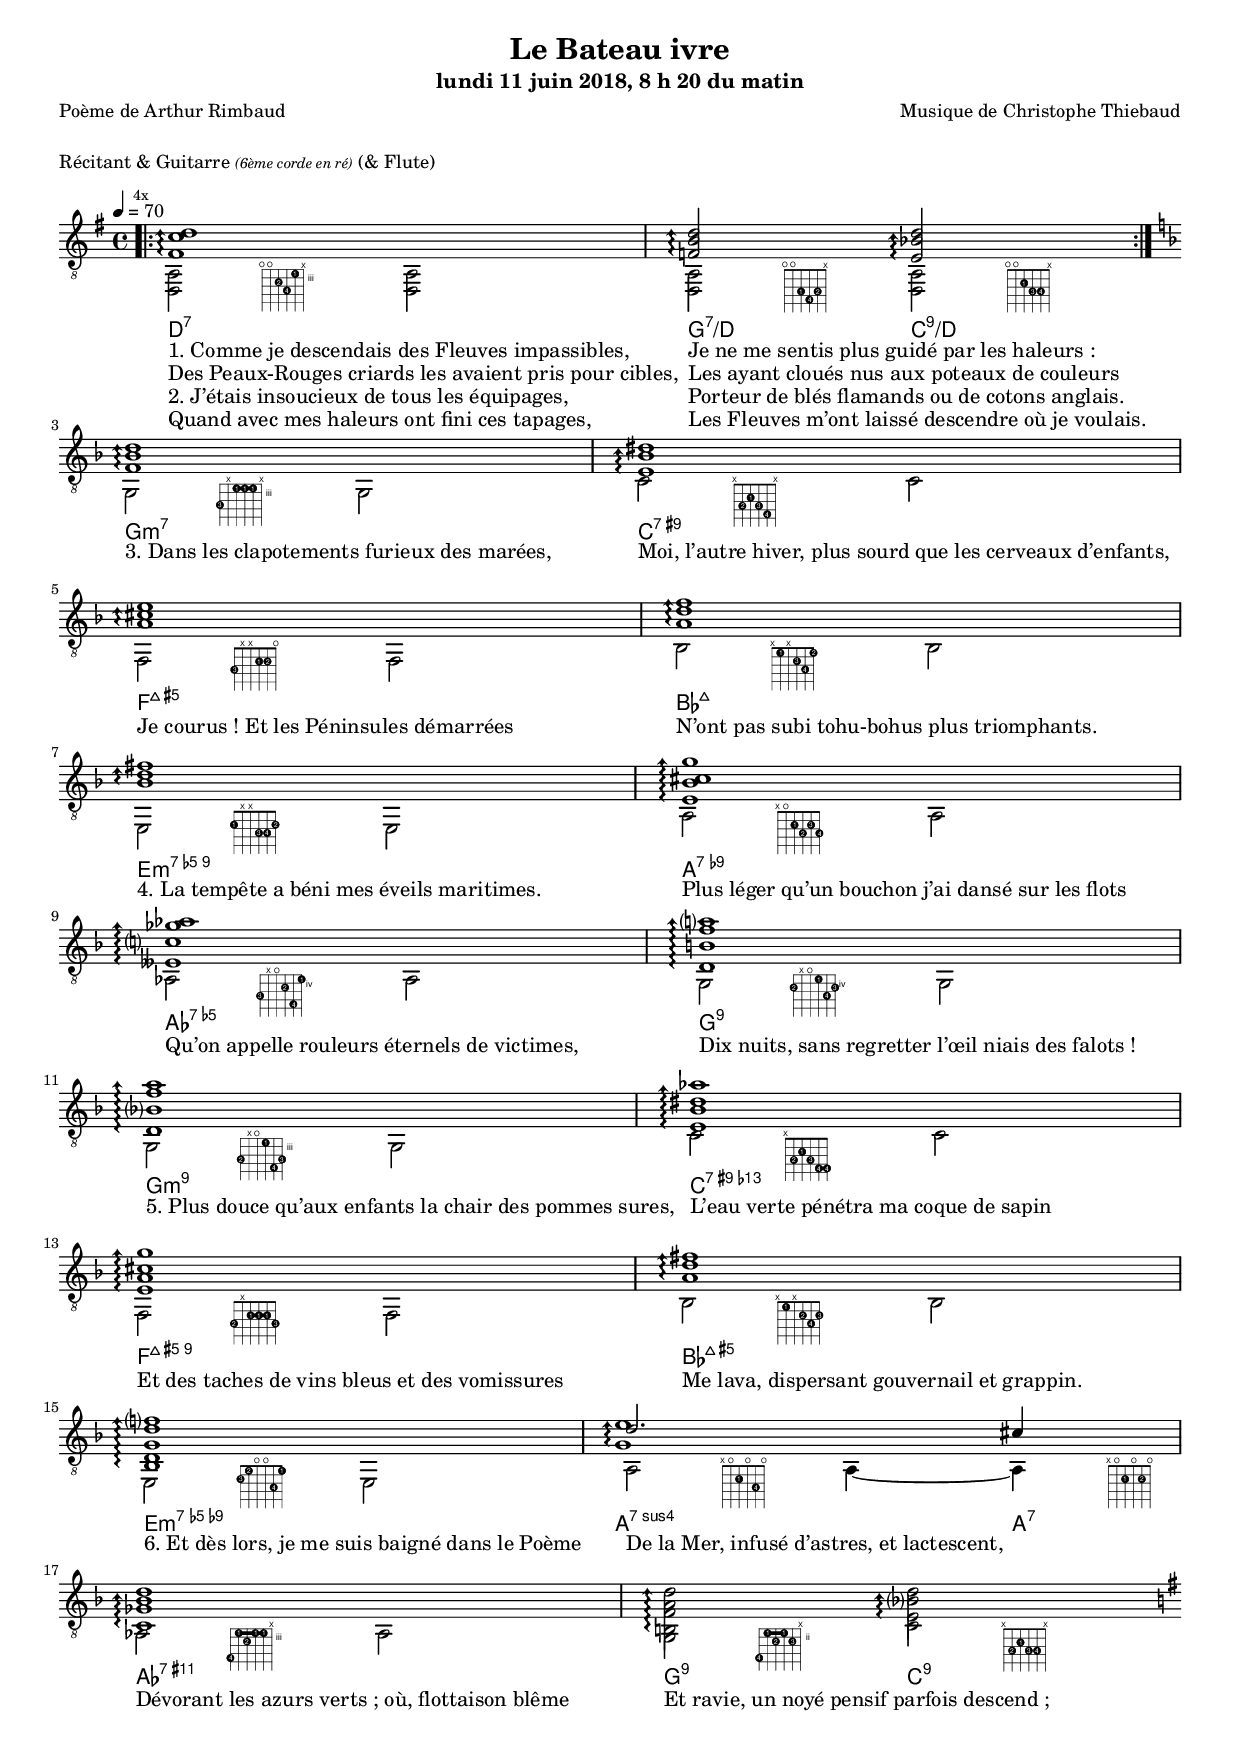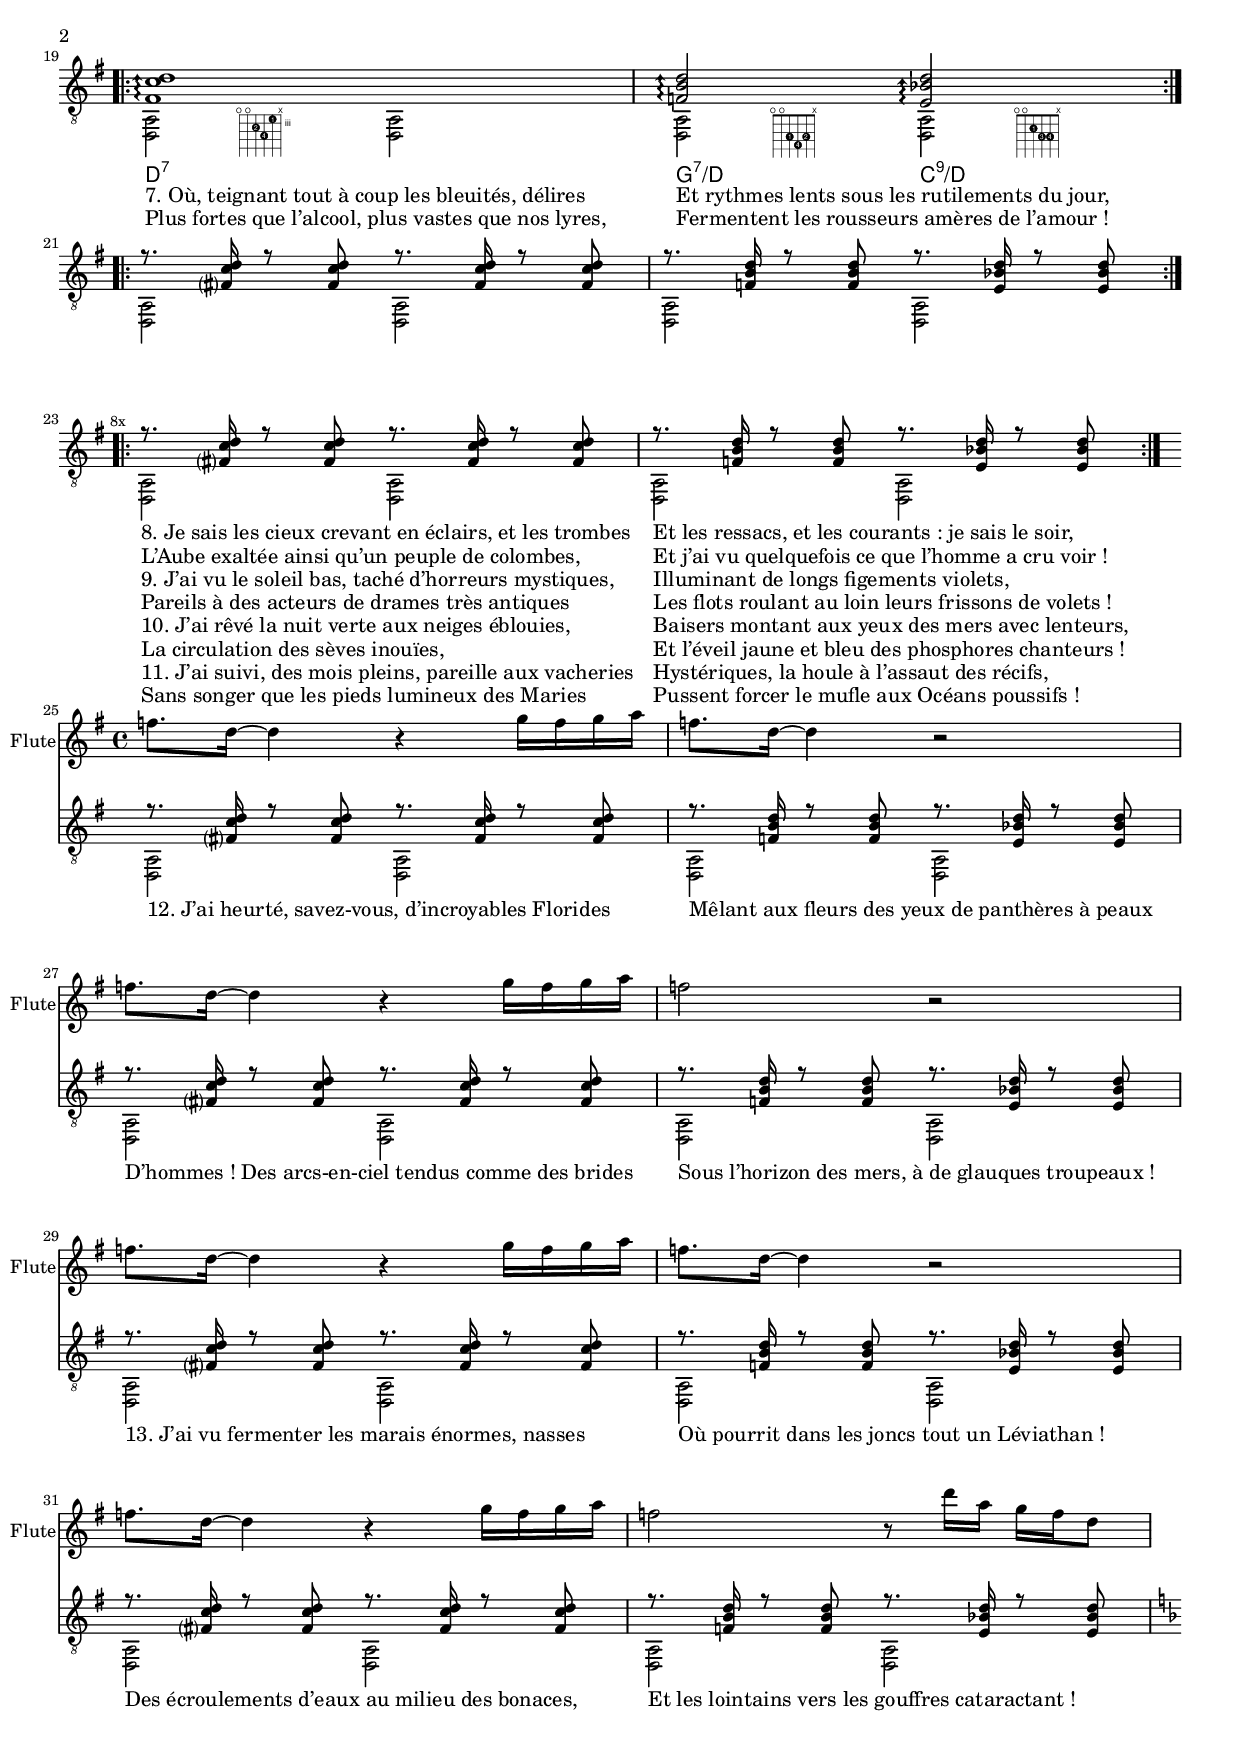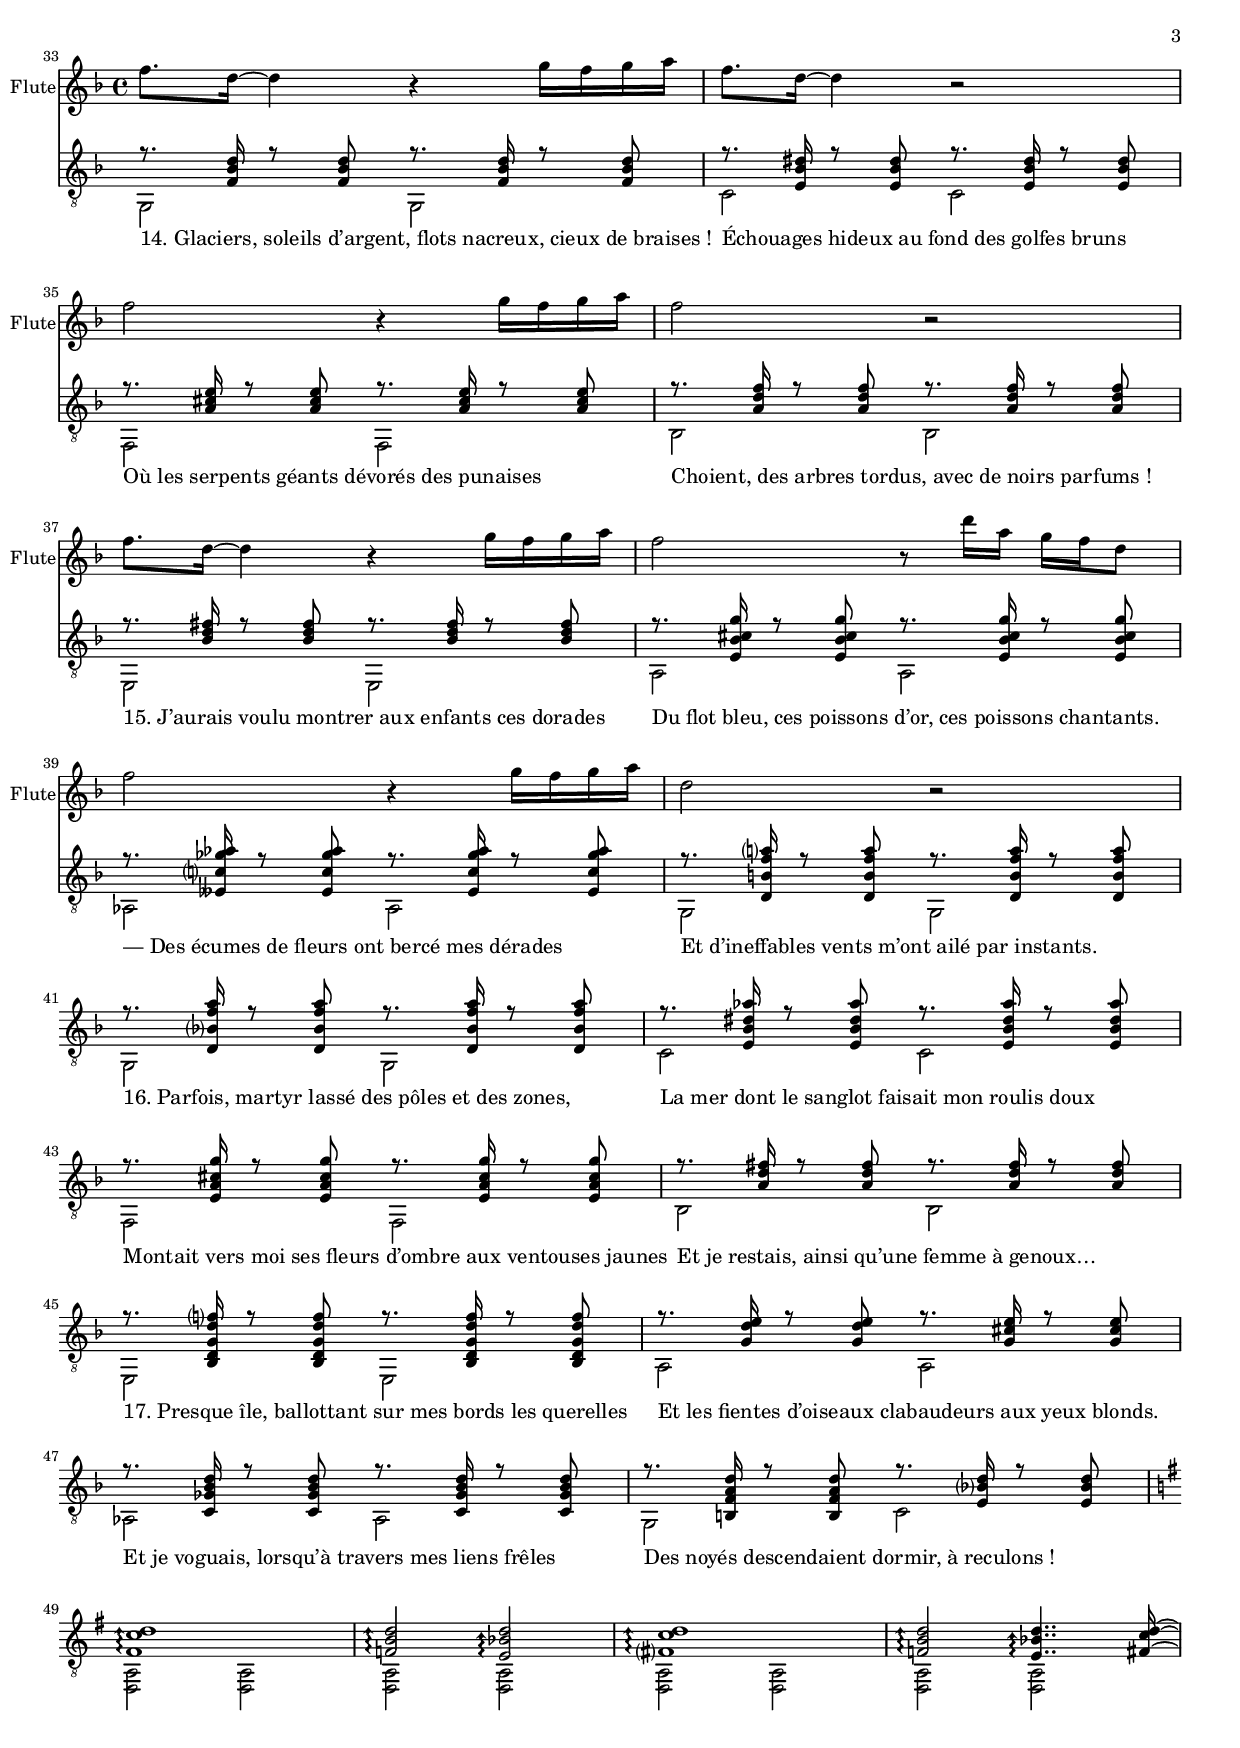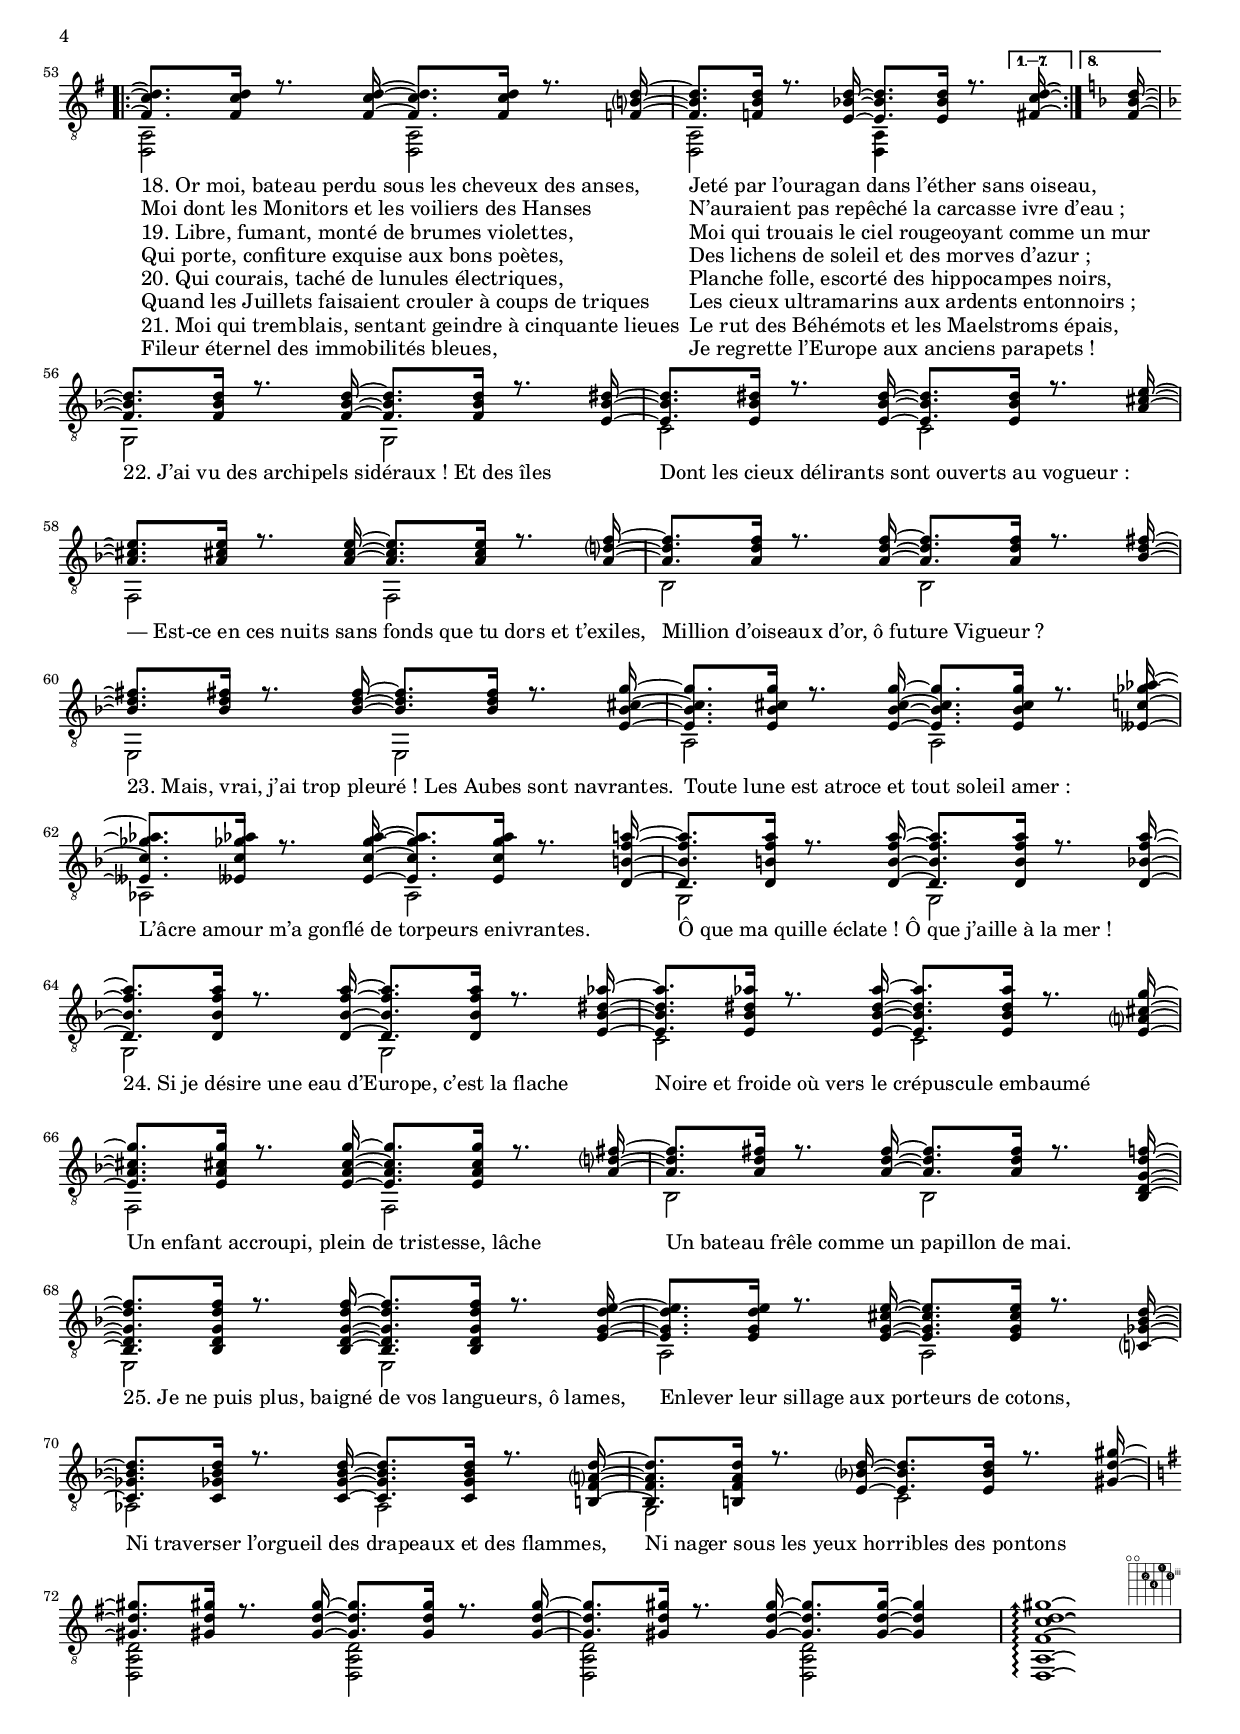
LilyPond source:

\version "2.22.0"

#(set-global-staff-size 16)

%{
\paper {
  page-count = #4
}
%}

textOne = \lyricmode {
  "1. Comme je descendais des Fleuves impassibles, " " "
  "Je ne me sentis plus guidé par les haleurs : " " "
} textOneAndAHalf = \lyricmode {
  "Des Peaux-Rouges criards les avaient pris pour cibles, " " "
  "Les ayant cloués nus aux poteaux de couleurs " " "
} textTwo = \lyricmode {
  "2. J’étais insoucieux de tous les équipages, " " "
  "Porteur de blés flamands ou de cotons anglais. " " "
} textTwoAndAHalf = \lyricmode {
  "Quand avec mes haleurs ont fini ces tapages, " " "
  "Les Fleuves m’ont laissé descendre où je voulais. " " "
}

textThreeFourFiveSix = \lyricmode {
  "3. Dans les clapotements furieux des marées, " " "
  "Moi, l’autre hiver, plus sourd que les cerveaux d’enfants,  " " "
  "Je courus ! Et les Péninsules démarrées " " "
  "N’ont pas subi tohu-bohus plus triomphants. " " "

  "4. La tempête a béni mes éveils maritimes. " " "
  "Plus léger qu’un bouchon j’ai dansé sur les flots " " "
  "Qu’on appelle rouleurs éternels de victimes, " " "
  "Dix nuits, sans regretter l’œil niais des falots ! " " "

  "5. Plus douce qu’aux enfants la chair des pommes sures, " " "
  "L’eau verte pénétra ma coque de sapin " " "
  "Et des taches de vins bleus et des vomissures " " "
  "Me lava, dispersant gouvernail et grappin. " " "

  "6. Et dès lors, je me suis baigné dans le Poème " " "
  "De la Mer, infusé d’astres, et lactescent, " " "
  "Dévorant les azurs verts ; où, flottaison blême " " "
  "Et ravie, un noyé pensif parfois descend ; " " "
}

textSeven=  \lyricmode {
  "7. Où, teignant tout à coup les bleuités, délires " " "
  "Et rythmes lents sous les rutilements du jour, " " "
} textSevenAndAHalf =  \lyricmode {
  "Plus fortes que l’alcool, plus vastes que nos lyres, " " "
  "Fermentent les rousseurs amères de l’amour ! " " "
}

textSilent =  \lyricmode {
  % https://www.compart.com/fr/unicode/U+00A0
  " " " "
  " " " "
}

textHeight =  \lyricmode {
  "8. Je sais les cieux crevant en éclairs, et les trombes " " "
  "Et les ressacs, et les courants : je sais le soir, " " "
} textHeightndAHalf = \lyricmode {
  "L’Aube exaltée ainsi qu’un peuple de colombes, " " "
  "Et j’ai vu quelquefois ce que l’homme a cru voir ! " " "
} textNine = \lyricmode {
  "9. J’ai vu le soleil bas, taché d’horreurs mystiques, " " "
  "Illuminant de longs figements violets, " " "
} textNineAndAHalf = \lyricmode {
  "Pareils à des acteurs de drames très antiques " " "
  "Les flots roulant au loin leurs frissons de volets ! " " "
} textTen = \lyricmode {
  "10. J’ai rêvé la nuit verte aux neiges éblouies, " " "
  "Baisers montant aux yeux des mers avec lenteurs, " " "
} textTenAndAHalf = \lyricmode {
  "La circulation des sèves inouïes, " " "
  "Et l’éveil jaune et bleu des phosphores chanteurs ! " " "
} textEleven = \lyricmode {
  "11. J’ai suivi, des mois pleins, pareille aux vacheries " " "
  "Hystériques, la houle à l’assaut des récifs, " " "
} textElevenAndAHalf = \lyricmode {
  "Sans songer que les pieds lumineux des Maries " " "
  "Pussent forcer le mufle aux Océans poussifs ! " " "
} textTwelve = \lyricmode {
  "12. J’ai heurté, savez-vous, d’incroyables Florides " " "
  "Mêlant aux fleurs des yeux de panthères à peaux " " "
} textTwelveAndAHalf = \lyricmode {
  "D’hommes ! Des arcs-en-ciel tendus comme des brides " " "
  "Sous l’horizon des mers, à de glauques troupeaux ! " " "
} textThirteen = \lyricmode {
  "13. J’ai vu fermenter les marais énormes, nasses " " "
  "Où pourrit dans les joncs tout un Léviathan ! " " "
} textThirteenAndAHalf = \lyricmode {
  "Des écroulements d’eaux au milieu des bonaces, " " "
  "Et les lointains vers les gouffres cataractant ! " " "
}

textFourteenFifteenSixteenSeventeen = \lyricmode {
  "14. Glaciers, soleils d’argent, flots nacreux, cieux de braises ! " " "
  "Échouages hideux au fond des golfes bruns " " "
  "Où les serpents géants dévorés des punaises " " "
  "Choient, des arbres tordus, avec de noirs parfums ! " " "

  "15. J’aurais voulu montrer aux enfants ces dorades " " "
  "Du flot bleu, ces poissons d’or, ces poissons chantants. " " "
  "— Des écumes de fleurs ont bercé mes dérades " " "
  "Et d’ineffables vents m’ont ailé par instants. " " "

  "16. Parfois, martyr lassé des pôles et des zones, " " "
  "La mer dont le sanglot faisait mon roulis doux " " "
  "Montait vers moi ses fleurs d’ombre aux ventouses jaunes " " "
  "Et je restais, ainsi qu’une femme à genoux… " " "

  "17. Presque île, ballottant sur mes bords les querelles " " "
  "Et les fientes d’oiseaux clabaudeurs aux yeux blonds. " " "
  "Et je voguais, lorsqu’à travers mes liens frêles " " "
  "Des noyés descendaient dormir, à reculons ! " " "
}

textEighteen = \lyricmode {
  "18. Or moi, bateau perdu sous les cheveux des anses, " " "
  "Jeté par l’ouragan dans l’éther sans oiseau, " " "
} textEighteenAndAHalf = \lyricmode {
  "Moi dont les Monitors et les voiliers des Hanses " " "
  "N’auraient pas repêché la carcasse ivre d’eau ; " " "
} textNineteen = \lyricmode {
  "19. Libre, fumant, monté de brumes violettes, " " "
  "Moi qui trouais le ciel rougeoyant comme un mur " " "
} textNineteenAndAHalf = \lyricmode {
  "Qui porte, confiture exquise aux bons poètes, " " "
  "Des lichens de soleil et des morves d’azur ; " " "
} textTwenty = \lyricmode {
  "20. Qui courais, taché de lunules électriques, " " "
  "Planche folle, escorté des hippocampes noirs, " " "
} textTwentyAndAHalf = \lyricmode {
  "Quand les Juillets faisaient crouler à coups de triques " " "
  "Les cieux ultramarins aux ardents entonnoirs ; " " "
} textTwentyOne = \lyricmode {
  "21. Moi qui tremblais, sentant geindre à cinquante lieues " " "
  "Le rut des Béhémots et les Maelstroms épais, " " "
} textTwentyOneAndAHalf = \lyricmode {
  "Fileur éternel des immobilités bleues, " " "
  "Je regrette l’Europe aux anciens parapets ! " " "
}

textTwentyTwoTwentyThreeTwentyFourTwentyFive = \lyricmode {
  "22. J’ai vu des archipels sidéraux ! Et des îles " " "
  "Dont les cieux délirants sont ouverts au vogueur : " " "
  "— Est-ce en ces nuits sans fonds que tu dors et t’exiles, " " "
  "Million d’oiseaux d’or, ô future Vigueur ? " " "

  "23. Mais, vrai, j’ai trop pleuré ! Les Aubes sont navrantes. " " "
  "Toute lune est atroce et tout soleil amer : " " "
  "L’âcre amour m’a gonflé de torpeurs enivrantes. " " "
  "Ô que ma quille éclate ! Ô que j’aille à la mer ! " " "

  "24. Si je désire une eau d’Europe, c’est la flache " " "
  "Noire et froide où vers le crépuscule embaumé " " "
  "Un enfant accroupi, plein de tristesse, lâche " " "
  "Un bateau frêle comme un papillon de mai. " " "

  "25. Je ne puis plus, baigné de vos langueurs, ô lames, " " "
  "Enlever leur sillage aux porteurs de cotons, " " "
  "Ni traverser l’orgueil des drapeaux et des flammes, " " "
  "Ni nager sous les yeux horribles des pontons " " "
}

#(define-markup-command
  (fret-diag layout props chord)
  (markup?) (
    interpret-markup layout props #{
      \markup {
        \hspace #13
        \override #'(fret-diagram-details . ((number-type . roman-lower) (finger-code . in-dot) (barre-type . straight))) {
          \fret-diagram-terse #chord
        }
      }
    #}
  )
)

reSept                      = \markup \fret-diag "o;o;4-2;5-4;3-1;x;"
solSeptReBasse              = \markup \fret-diag "o;o;3-1;4-4;3-2;x;"
doNeufReBasse               = \markup \fret-diag "o;o;2-1;3-3;3-4;x;"

solMineurSept               = \markup \fret-diag "5-3;x;3-1-(;3-1;3-1-);x;"
doSeptNeufDieze             = \markup \fret-diag "x;3-2;2-1;3-3;4-4;x;"
faQuinteAugm                = \markup \fret-diag "3-3;x;x;2-1;2-2;o;"
siSeptMaj                   = \markup \fret-diag "x;1-1;x;2-3;3-4;1-2;"
miMinSeptQuinteDimNeufDieze = \markup \fret-diag "2-1;x;x;3-3;3-4;2-2;"
laSeptNeufBemol             = \markup \fret-diag "x;o;2-1;3-2;2-3;3-4;"
laBemolSeptQuinteDim        = \markup \fret-diag "6-3;x;o;5-2;7-4;4-1;"
solSept                     = \markup \fret-diag "5-2;x;o;4-1;6-4;5-3;"

solMinNeuf                  = \markup \fret-diag "5-2;x;o;3-1;6-4-);5-3;"
doSeptNeufDiezeQuinteAugm   = \markup \fret-diag "x;3-2;2-1;3-3;4-4-(;4-4-);"
faQuinteAugmBis             = \markup \fret-diag "3-2;x;2-1-(;2-1;2-1-);3-3;"
siSeptMajQuinteAugm         = \markup \fret-diag "x;1-1;x;2-2;3-4;2-3;"
miMinSeptQuinteDimNeufBemol = \markup \fret-diag "2-3;1-2;o;o;3-4;1-1;"
laSeptSusQuatre             = \markup \fret-diag "x;o;2-1;o;3-4;o;"
laSept                      = \markup \fret-diag "x;o;2-1;o;2-2;o;"
laBemolNeufOnze             = \markup \fret-diag "6-4;3-1-(;4-2;3-1;3-1-);x;"
solNeuf                     = \markup \fret-diag "5-4;2-1-(;3-2;2-1-);3-3;x;"
doNeuf                      = \markup \fret-diag "x;3-2;2-1;3-3;3-4;x;"

reSeptOnzeDieze             = \markup \fret-diag "o;o;4-2;5-4;3-1;4-3;"

%% http://lsr.di.unimi.it/LSR/Item?id=465

%LSR This snippet was contributed by Jay Anderson
%=> http://comments.gmane.org/gmane.comp.gnu.lilypond.general/37271
%LSR upgraded by Harm on Feb.2014 for v2.18 
%LSR upgraded by David Kastrup on Feb.2014 for v2.18 
%=> http://lilypond.1069038.n5.nabble.com/LSR-v-2-18-quot-Easy-Rhythm-Template-Creation-quot-does-not-compile-tt159397.html#a159859

rhythmTemplate =
#(define-scheme-function (parser location pattern) (ly:music?)
   (define-music-function (parser location chord) (ly:music?)
     (make-relative (chord) chord
                    (map-some-music
                     (lambda (m)
                       (and (music-is-of-type? m 'skip-event)
                            (let ((dur (ly:music-property m 'duration))
                                  (art (ly:music-property m 'articulations))
                                  (res (ly:music-deep-copy chord)))
                              ;; transfer duration of skip to all elements with duration
                              (for-some-music
                               (lambda (c)
                                 (and (ly:duration? (ly:music-property c 'duration))
                                      (begin
                                       (set! (ly:music-property c 'duration) dur)
                                       #t)))
                               res)
                              ;; transfer articulations of skip to all relevant targets
                              (for-some-music
                               (lambda (c)
                                 (let ((prop
                                        (cond ((music-is-of-type? c 'event-chord) 'elements)
                                              ((music-is-of-type? c 'rhythmic-event) 'articulations)
                                              (else #f))))
                                   (and prop
                                        (begin
                                         (set! (ly:music-property c prop)
                                               (append (ly:music-property c prop)
                                                       art))
                                         #t))))
                               res)
                              res)))
                     (ly:music-deep-copy pattern)))))

%%%%%%%%%%%%%%%%%%%%%%%

strumOne     = \rhythmTemplate     { r8.     s16 r8   s8       r8. s16  r8  s8 }
strumOneHalf = \rhythmTemplate     { r8.     s16 r8   s8       }
strumTwoInit = \rhythmTemplate     { s8.     s16 r8.      s16~ s8. s16  r8. }
strumTwo     = \rhythmTemplate {s16~ s8.     s16 r8.      s16~ s8. s16  r8. }
strumTwoHalf = \rhythmTemplate {s16~ s8.     s16 r8.      }
strumTwoEnd  = \rhythmTemplate {s16~ s8.     s16 r8.      s16~ s8. s16~ s4     }

% couplet

coupletBasse = {
  \voiceTwo
  <d a>2-\reSept        <d a>                |
  <d a>-\solSeptReBasse <d a>-\doNeufReBasse |
}

coupletBasseSimple = {
  \voiceTwo
  <d a>2 <d a> |
  <d a>  <d a> |
}

couplet = {
  \voiceOne
  \arpeggioArrowUp
  <fis' c'' d''>1\arpeggio                       |
  <f' b' d''>2\arpeggio <e' bes' d''>2\arpeggio  |
}

coupletStrum = {
  \voiceOne
  \strumOne { <fis' c'' d''>16 }                     |
  \strumOneHalf { <f'   b'  d''>16 } \strumOneHalf { <e' bes' d''>16 } |
}

% refrain

refrain = {
  \voiceOne
  <f' bes' d''>1\arpeggio             |
  <e' bes' dis''>\arpeggio            |
  <a' cis'' e''>\arpeggio             |
  <a' d'' f''>\arpeggio               |
  <bes' d'' fis''>\arpeggio           |
  <e' bes' cis'' g''>\arpeggio        |
  <eeses' c'' ges'' aes''>\arpeggio   |
  <d' b' f'' a''>\arpeggio            |

  <d' bes' f'' a''>\arpeggio          |
  <e' bes' dis'' aes''>\arpeggio      |
  <e' a' cis'' g'' >\arpeggio         |
  <a' d'' fis''>\arpeggio             |
  <bes d' g' d'' f''>\arpeggio        |
  <<
    {
      \voiceTwo
      <g' e''>1\arpeggio              |
    }
    \new Voice {
      \voiceOne
      d''2. cis''4                    |
    }
  >>
  <c' ges' bes' d'' >1\arpeggio       |
  <b f' a' d'' >2\arpeggio <e' bes' d'' >2\arpeggio |
}

refrainStrum =  {
  \voiceOne
  \strumOne { <f' bes' d''> }                                          |
  \strumOne { <e' bes' dis''> }                                        |
  \strumOne { <a' cis'' e''> }                                         |
  \strumOne { <a' d'' f''> }                                           |
  \strumOne { <bes' d'' fis''> }                                       |
  \strumOne { <e' bes' cis'' g''> }                                    |
  \strumOne { <eeses' c'' ges'' aes''> }                               |
  \strumOne { <d' b' f'' a''> }                                        |

  \strumOne { <d' bes' f'' a''> }                                      |
  \strumOne { <e' bes' dis'' aes''> }                                  |
  \strumOne { <e' a' cis'' g'' > }                                     |
  \strumOne { <a' d'' fis''> }                                         |
  \strumOne { <bes d' g' d'' f''> }                                    |
  \strumOneHalf  { <g' d'' e''>  } \strumOneHalf {<g' cis'' e''> }     |
  \strumOne { <c' ges' bes' d'' > }                                    |
  \strumOneHalf { <b f' a' d'' > } \strumOneHalf {<e' bes' d'' > }     |
}

% refrain
refrainStrunBis =  {
  \voiceOne
  \strumTwoInit { <f'     bes'  d''         >}
  \strumTwo     { <e'     bes'  dis''       >}
  \strumTwo     { <a'     cis'' e''         >}
  \strumTwo     { <a'     d''   f''         >}
  \strumTwo     { <bes'   d''   fis''       >}
  \strumTwo     { <e'     bes'  cis'' g''   >}
  \strumTwo     { <eeses' c''   ges'' aes'' >}
  \strumTwo     { <d'     b'    f''   a''   >}
  \strumTwo     { <d'     bes'  f''   a''   >}
  \strumTwo     { <e'     bes'  dis'' aes'' >}
  \strumTwo     { <e'     a'    cis'' g''   >}
  \strumTwo     { <a'     d''         fis'' >}
  \strumTwo     { <bes d'     g'  d'' f''   >}
  \strumTwoHalf { <e' g'  d''   e''         >} \strumTwoHalf { <e' g'  cis'' e'' >}
  \strumTwo     { <c'     ges'  bes' d''    >}
  \strumTwoHalf { <b      f'    a' d''      >} \strumTwoHalf { <e'     bes'  d'' >}
} 

refrainBasse =  {
  \voiceTwo
  g2-\solMineurSept               g               |
  c'-\doSeptNeufDieze             c'              |
  f-\faQuinteAugm                 f               |
  bes-\siSeptMaj                  bes             |
  e-\miMinSeptQuinteDimNeufDieze  e               |
  a-\laSeptNeufBemol              a               |
  aes-\laBemolSeptQuinteDim       aes             |
  g-\solSept                      g               |

  g-\solMinNeuf                   g               |
  c'-\doSeptNeufDiezeQuinteAugm   c'              |
  f-\faQuinteAugmBis              f               |
  bes-\siSeptMajQuinteAugm        bes             |
  e-\miMinSeptQuinteDimNeufBemol  e               |
  a2-\laSeptSusQuatre             a4~ a4-\laSept  |
  aes2-\laBemolNeufOnze           aes             |
  g-\solNeuf                      c'-\doNeuf      |
}

refrainBasseSimple = {
  \voiceTwo
  g2  g    |
  c'  c'   |
  f   f    |
  bes bes  |
  e   e    |
  a   a    |
  as  as   |
  g   g    |

  g   g    |
  c'  c'   |
  f   f    |
  bes bes  |
  e   e    |
  a   a    |
  as  as   |
  g   c'   |
}

% coda

codaStrum = {
  \arpeggioArrowUp
  \strumOne { <gis' d'' gis''> }
  \strumOne { <gis' d'' gis''> }
  <d a fis' c'' d'' gis''>1-\reSeptOnzeDieze
  \arpeggio
  \laissezVibrer
}

codaStrumBis = {
  \arpeggioArrowUp
  \strumTwo    { <gis' d'' gis''> } 
  \strumTwoEnd { <gis' d'' gis''> } 
  <d a fis' c'' d'' gis''>1-\reSeptOnzeDieze
  \arpeggio
  \laissezVibrer
}

codaBasse = {
  \repeat unfold 4 <d a d'>2
}

%%%%%%%%%%%%%%%%%%%%%%%%%%%%%%%%%%%%%%%%%%%%%%

\header {
  title = "Le Bateau ivre"
  subtitle = \markup { \abs-fontsize #10 "lundi 11 juin 2018, 8 h 20 du matin"}
  poet = "Poème de Arthur Rimbaud"
  composer = "Musique de Christophe Thiebaud"
}

\markup {
  \vspace #1
}

\markup { "Récitant & Guitarre" { \abs-fontsize #7 \italic "(6ème corde en ré)" } "(& Flute)" }

\score {

  \new Staff = "main" \transpose c' c {
    % \set Staff.instrumentName = \markup \center-column { "Guitarre" { \abs-fontsize #7 \italic "6ème corde en ré" } }
    % \set Staff.midiInstrument = "acoustic guitar (nylon)"

    \tempo 4 = 70

    % { part I
    <<
      \new ChordNames {
        \chordmode {
          d1:7                  |
          g2:7/d        c:9/d   |

          g1:m7                 |
          c:7.9+                |
          f:7+.5+               |
          bes:7+                |
          e:m7.5-.9             |
          a:7.9-                |
          aes:7.5-              |
          g:7.9                 |

          g:m7.9                |
          c:7.9+.13-            |
          f:7+.5+.9             |
          bes:7+.5+             |
          e:m7.5-.9-            |
          a2.:7sus4     a4:7    |
          aes1:7.9.11+          |
          g2:9          c:9     |

          d1:7                  |
          g2:7/d        c:9/d   |
        }
      }
      \new Voice = "basseI" {
        \voiceTwo

        \key g \major
        \bar ".|:"
        \mark \markup {\tiny  "4x"}
        \repeat volta 4 \coupletBasse
        \break

        \key d \minor
        \refrainBasse
        \break

        \key g \major
        \bar ".|:"
        \repeat volta 2 \coupletBasse
        \break
      }
      \new Voice = "accordsI" {
        \voiceOne

        \repeat volta 4 \couplet
        \refrain
        \repeat volta 2 \couplet
      }
      \new Lyrics \lyricsto "basseI" {
        <<
          \textOne
          \new Lyrics {
            \set associatedVoice = "basseI"
            \textOneAndAHalf
          }
          \new Lyrics {
            \set associatedVoice = "basseI"
            \textTwo
          }
          \new Lyrics {
            \set associatedVoice = "basseI"
            \textTwoAndAHalf
          }
        >>
        \textThreeFourFiveSix
        <<
          \textSeven

          \new Lyrics {
            \set associatedVoice = "basseI"
            \textSevenAndAHalf
          }
        >>
      }
    >>
    % end of part I
    %}

    % { part II
    <<
      \new Voice = "basseII" {
        \voiceTwo
        \bar ":|.|:"
        \repeat volta 2 \coupletBasseSimple
        \break

        \bar ":|.|:"
        \mark \markup { \tiny  "8x"}
        \repeat volta 8 \coupletBasseSimple
        \break
        <<
          \new Staff \with {
            instrumentName = "Flute"
            shortInstrumentName = "Flute"
            midiInstrument = "flute"
            alignAboveContext = #"main"
          } \relative d''' {
            \key g \major
            \clef treble
            f8. d16~ d4  r4        g16 f g a |
            f8. d16~ d4  r2                  |
            f8. d16~ d4  r4        g16 f g a |
            f2           r2                  |
            f8. d16~ d4  r4        g16 f g a |
            f8. d16~ d4  r2                  |
            f8. d16~ d4  r4        g16 f g a |
            f2           r8 d'16 a g   f d8  |
          }
          \repeat unfold 4 \coupletBasseSimple
          \break
        >>
        <<
          \new Staff  \with {
            instrumentName = "Flute"
            shortInstrumentName = "Flute"
            midiInstrument = "flute"
            alignAboveContext = #"main"
          } \relative d''' {
            \key d \minor
            \clef treble
            f8. d16~ d4  r4        g16 f g a |
            f8. d16~ d4  r2                  |
            f2           r4        g16 f g a |
            f2           r2                  |
            f8. d16~ d4  r4        g16 f g a |
            f2           r8 d'16 a g   f d8  |
            f2           r4        g16 f g a |
            d,2          r2                  |
          }

          \key d \minor
          \refrainBasseSimple
        >>

      }
      \new Voice = "accordsII" {
        \voiceOne
        \repeat volta 2 \coupletStrum
        \repeat volta 8 \coupletStrum
        \repeat unfold 4 \coupletStrum
        \refrainStrum
      }
      \new Lyrics \lyricsto "basseII" {
        \textSilent
        <<
          \textHeight

          \new Lyrics {
            \set associatedVoice = "basseII"
            \textHeightndAHalf
          }
          \new Lyrics {
            \set associatedVoice = "basseII"
            \textNine
          }
          \new Lyrics {
            \set associatedVoice = "basseII"
            \textNineAndAHalf
          }
          \new Lyrics {
            \set associatedVoice = "basseII"
            \textTen
          }
          \new Lyrics {
            \set associatedVoice = "basseII"
            \textTenAndAHalf
          }
          \new Lyrics {
            \set associatedVoice = "basseII"
            \textEleven
          }
          \new Lyrics {
            \set associatedVoice = "basseII"
            \textElevenAndAHalf
          }
        >>
        \textTwelve
        \textTwelveAndAHalf
        \textThirteen
        \textThirteenAndAHalf
        \textFourteenFifteenSixteenSeventeen
      }
    >>
    % end of part II
    %}
    % { part III
    <<
      \new Voice = "basseIII" {
        \voiceTwo
        \break
        \key g \major
        \coupletBasseSimple
        \coupletBasseSimple
        \break

        \repeat volta 8 {<d a>2 <d a> | <d a> <d a>4 \hideNotes r8. \unHideNotes }
        \alternative {
          { \hideNotes r16 \unHideNotes }
          { \hideNotes r16 \unHideNotes }
        }
        \break

        \key d \minor
        \refrainBasseSimple
        \break

        \key g \major
        \codaBasse
      }
      \new Voice = "accordsIII" {
        \voiceOne
        \couplet
        {
          \voiceOne
          <fis' c'' d''>1 \arpeggio
          |
          <f' b' d''>2 \arpeggio
          <e' bes' d''>4.. \arpeggio
          <fis' c''  d''>16~
          |
        }
        \repeat volta 8 {
          {
            \voiceOne
            \strumTwoInit {<fis' c''  d''>}
            \strumTwoHalf {<f'   b'   d''>}   
            \strumTwoHalf {<e'   bes' d''>} 
            % \partial 8. r8.
          }
        }
        \alternative {
          {
            \partial 16 <fis' c''  d''>16\laissezVibrer
          }
          {
            \key d \minor
            \partial 16 <f' bes' d''>16~
          }
        }
        \break
        \refrainStrunBis
        \codaStrumBis
      }
      \new Lyrics \lyricsto "basseIII" {
        \textSilent
        \textSilent
        <<
          \textEighteen

          \new Lyrics {
            \set associatedVoice = "basseIII"
            \textEighteenAndAHalf
          }
          \new Lyrics {
            \set associatedVoice = "basseIII"
            \textNineteen
          }
          \new Lyrics {
            \set associatedVoice = "basseIII"
            \textNineteenAndAHalf
          }
          \new Lyrics {
            \set associatedVoice = "basseIII"
            \textTwenty
          }
          \new Lyrics {
            \set associatedVoice = "basseIII"
            \textTwentyAndAHalf
          }
          \new Lyrics {
            \set associatedVoice = "basseIII"
            \textTwentyOne
          }
          \new Lyrics {
            \set associatedVoice = "basseIII"
            \textTwentyOneAndAHalf
          }
        >>
        \textTwentyTwoTwentyThreeTwentyFourTwentyFive
      }

    >>
    % end of part III
    %}
  }

  \layout {
    \clef "treble_8"
    \time 4/4
    indent = #0
    \override LyricText.self-alignment-X = #LEFT
    \accidentalStyle modern-voice-cautionary
    % \override Lyrics.LyricText.font-size = #-1
  }

  \midi {
    \tempo 4 = 70
  }
}

